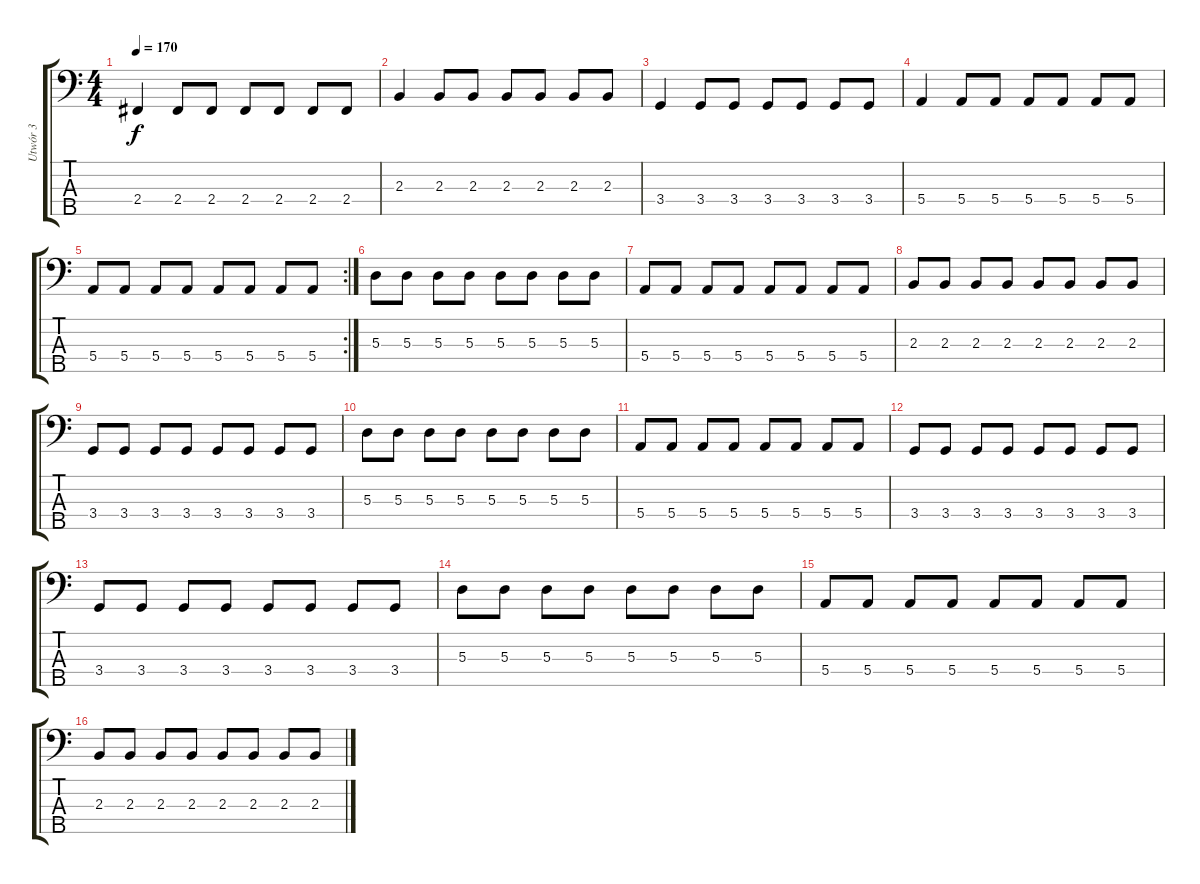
\track ("Utwór 3" "Utwór 3") {instrument electricbasspick}
\staff {score tabs}
\tuning (G2 D2 A1 E1 B0) {hide}
\ts (4 4)
\tempo 170
\clef f4
\ks c
2.4.4{dy f} 2.4.8 2.4.8 2.4.8 2.4.8 2.4.8 2.4.8 |
2.3.4 2.3.8 2.3.8 2.3.8 2.3.8 2.3.8 2.3.8 |
3.4.4 3.4.8 3.4.8 3.4.8 3.4.8 3.4.8 3.4.8 |
5.4.4 5.4.8 5.4.8 5.4.8 5.4.8 5.4.8 5.4.8 |
\rc 2
5.4.8 5.4.8 5.4.8 5.4.8 5.4.8 5.4.8 5.4.8 5.4.8 |
5.3.8 5.3.8 5.3.8 5.3.8 5.3.8 5.3.8 5.3.8 5.3.8 |
5.4.8 5.4.8 5.4.8 5.4.8 5.4.8 5.4.8 5.4.8 5.4.8 |
2.3.8 2.3.8 2.3.8 2.3.8 2.3.8 2.3.8 2.3.8 2.3.8 |
3.4.8 3.4.8 3.4.8 3.4.8 3.4.8 3.4.8 3.4.8 3.4.8 |
5.3.8 5.3.8 5.3.8 5.3.8 5.3.8 5.3.8 5.3.8 5.3.8 |
5.4.8 5.4.8 5.4.8 5.4.8 5.4.8 5.4.8 5.4.8 5.4.8 |
3.4.8 3.4.8 3.4.8 3.4.8 3.4.8 3.4.8 3.4.8 3.4.8 |
3.4.8 3.4.8 3.4.8 3.4.8 3.4.8 3.4.8 3.4.8 3.4.8 |
5.3.8 5.3.8 5.3.8 5.3.8 5.3.8 5.3.8 5.3.8 5.3.8 |
5.4.8 5.4.8 5.4.8 5.4.8 5.4.8 5.4.8 5.4.8 5.4.8 |
2.3.8 2.3.8 2.3.8 2.3.8 2.3.8 2.3.8 2.3.8 2.3.8
